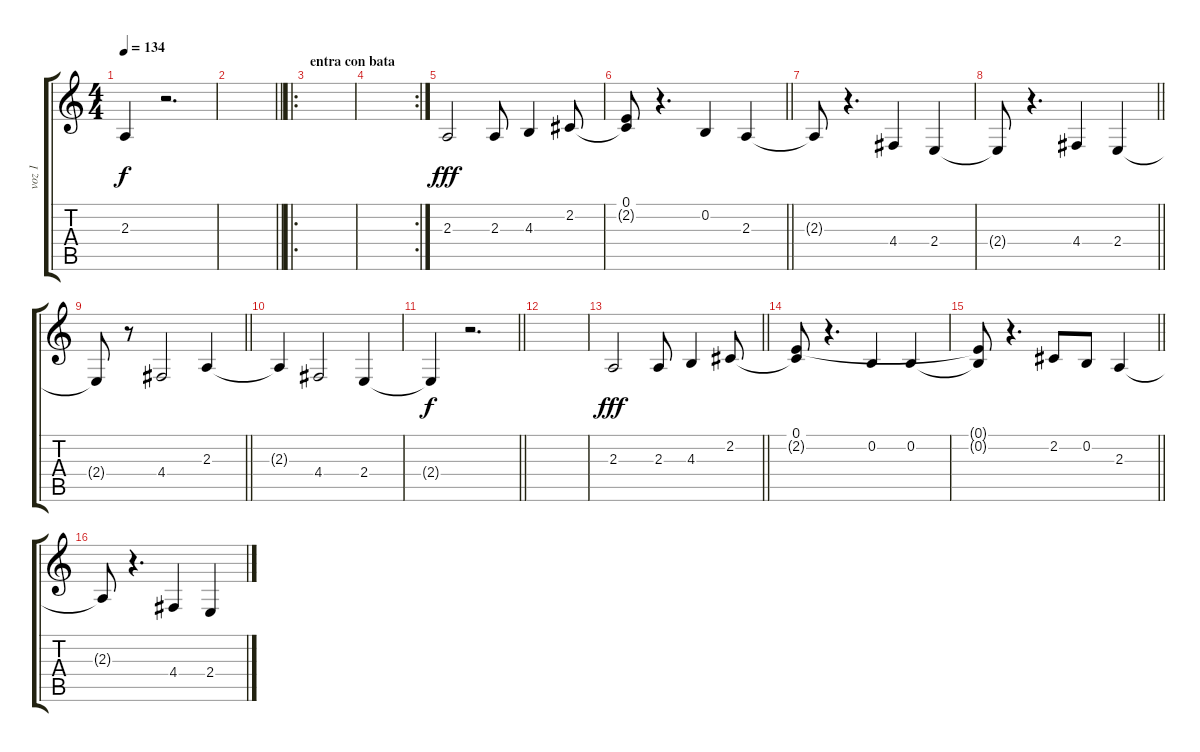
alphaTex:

\track ("voz 1" "voz 1") {instrument flute}
\staff {score tabs}
\tuning (E4 B3 G3 D3 A2 E2) {hide}
\ts (4 4)
\tempo 134
\clef g2
\ks c
2.3{t}.4{dy f} r.2{d} |
\barLineRight lightlight
|
\ro
\section ("" "entra con bata")
|
\rc 2
|
2.3.2{dy fff} 2.3.8 4.3.4 2.2.8 |
\barLineRight lightlight
(0.1 2.2{t}).8 r.4{d} 0.2.4 2.3.4 |
2.3{t}.8 r.4{d} 4.4.4 2.4.4 |
\barLineRight lightlight
2.4{t}.8 r.4{d} 4.4.4 2.4.4 |
\barLineRight lightlight
2.4{t}.8 r.8 4.4.2 2.3.4 |
2.3{t}.4 4.4.2 2.4.4 |
\barLineRight lightlight
2.4{t}.4{dy f} r.2{d} |
|
\barLineRight lightlight
2.3.2{dy fff} 2.3.8 4.3.4 2.2.8 |
(0.1 2.2{t}).8 r.4{d} 0.2.4 0.2.4 |
\barLineRight lightlight
(0.1{t} 0.2{t}).8 r.4{d} 2.2.8 0.2.8 2.3.4 |
2.3{t}.8 r.4{d} 4.4.4 2.4.4
